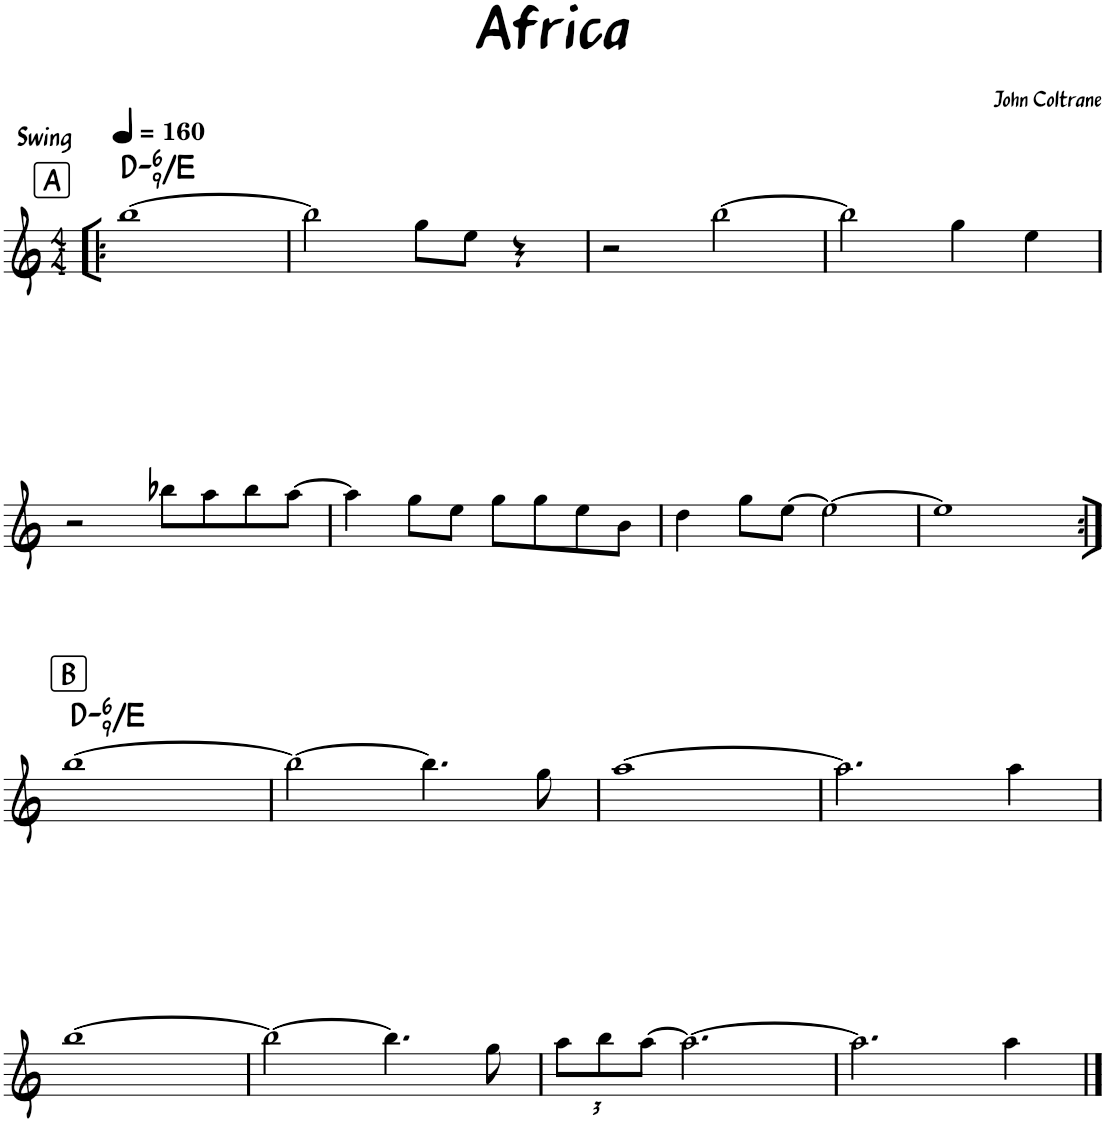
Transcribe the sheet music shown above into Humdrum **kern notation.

**kern	**harte
*part1	*part1
*staff1	*
*I"Tenor Saxophone	*
*I'T. Sax.	*
*clefG2	*
*Trd8c14	*
*k[]	*
*M4/4	*
*MM160	*
!!LO:REH:place=s1:a:B:rj:fs=14:t=A
=1!|:	=1!|:
!LO:TX:a:B:t=Swing	!LO:H:kt=6
[1bb	D:min6(9)/2
=2	=2
2bb\]	.
8gg\L	.
8ee\J	.
4r	.
=3	=3
2r	.
[2bb\	.
=4	=4
2bb\]	.
4gg\	.
4ee\	.
!!LO:LB:g=z
=5	=5
2r	.
8bb-X\L	.
8aa\	.
8bb-\	.
[8aa\J	.
=6	=6
4aa\]	.
8gg\L	.
8ee\J	.
8gg\L	.
8gg\	.
8ee\	.
8b\J	.
=7	=7
4dd\	.
8gg\L	.
[8ee\J	.
2ee\_	.
=8	=8
1ee]	.
!!LO:LB:g=z
!!LO:REH:place=s1:a:B:rj:fs=14:t=B
=9:|!	=9:|!
!	!LO:H:kt=6
[1bb	D:min6(9)/2
=10	=10
2bb\_	.
4.bb\]	.
8gg\	.
=11	=11
[1aa	.
=12	=12
2.aa\]	.
4aa\	.
!!LO:LB:g=z
=13	=13
[1bb	.
=14	=14
2bb\_	.
4.bb\]	.
8gg\	.
=15	=15
*Xbrackettup	*
12aa\L	.
12bb\	.
[12aa\J	.
2.aa\_	.
=16	=16
2.aa\]	.
4aa\	.
==	==
*-	*-
